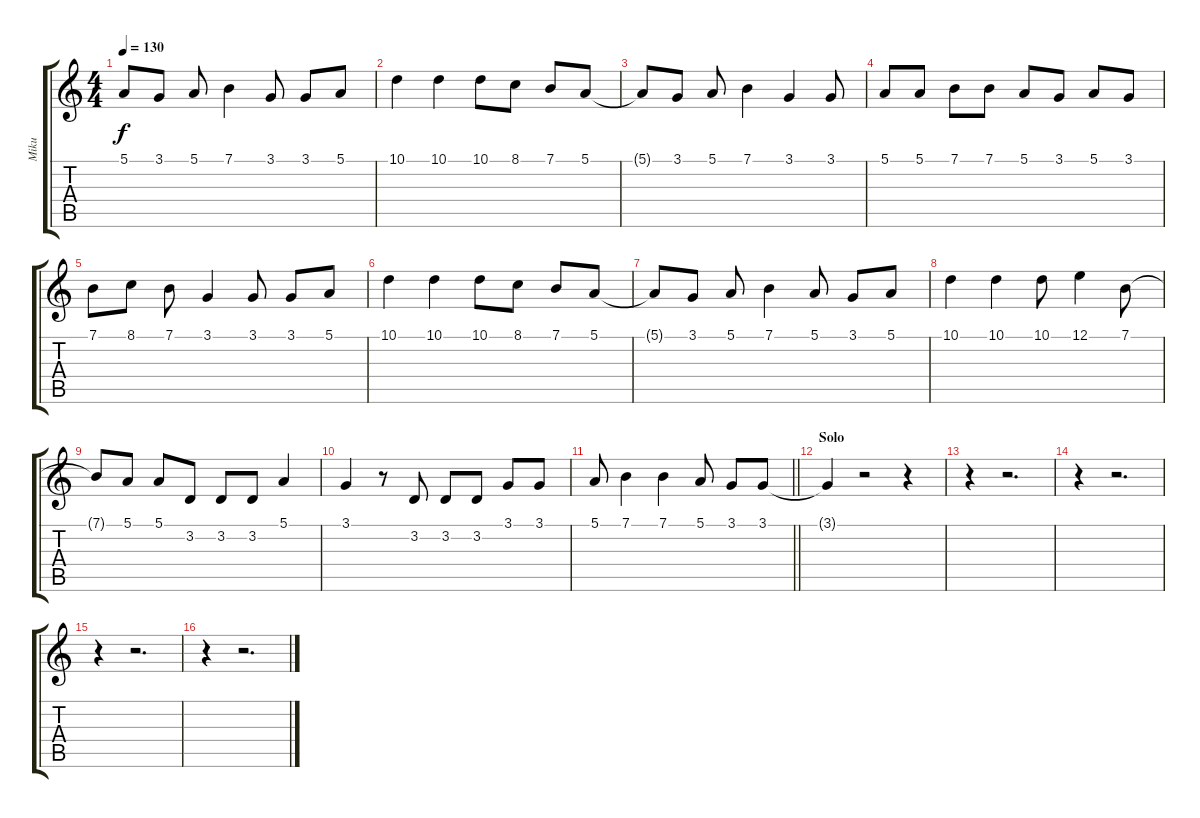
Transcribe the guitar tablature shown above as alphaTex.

\track ("Miku" "Miku") {instrument stringensemble1}
\staff {score tabs}
\tuning (E4 B3 G3 D3 A2 E2) {hide}
\ts (4 4)
\tempo 130
\clef g2
\ks c
5.1.8{dy f} 3.1.8 5.1.8 7.1.4 3.1.8 3.1.8 5.1.8 |
10.1.4 10.1.4 10.1.8 8.1.8 7.1.8 5.1.8 |
5.1{t}.8 3.1.8 5.1.8 7.1.4 3.1.4 3.1.8 |
5.1.8 5.1.8 7.1.8 7.1.8 5.1.8 3.1.8 5.1.8 3.1.8 |
7.1.8 8.1.8 7.1.8 3.1.4 3.1.8 3.1.8 5.1.8 |
10.1.4 10.1.4 10.1.8 8.1.8 7.1.8 5.1.8 |
5.1{t}.8 3.1.8 5.1.8 7.1.4 5.1.8 3.1.8 5.1.8 |
10.1.4 10.1.4 10.1.8 12.1.4 7.1.8 |
7.1{t}.8 5.1.8 5.1.8 3.2.8 3.2.8 3.2.8 5.1.4 |
3.1.4 r.8 3.2.8 3.2.8 3.2.8 3.1.8 3.1.8 |
\barLineRight lightlight
5.1.8 7.1.4 7.1.4 5.1.8 3.1.8 3.1.8 |
\section ("" "Solo")
3.1{t}.4 r.2 r.4 |
r.4 r.2{d} |
r.4 r.2{d} |
r.4 r.2{d} |
r.4 r.2{d}
